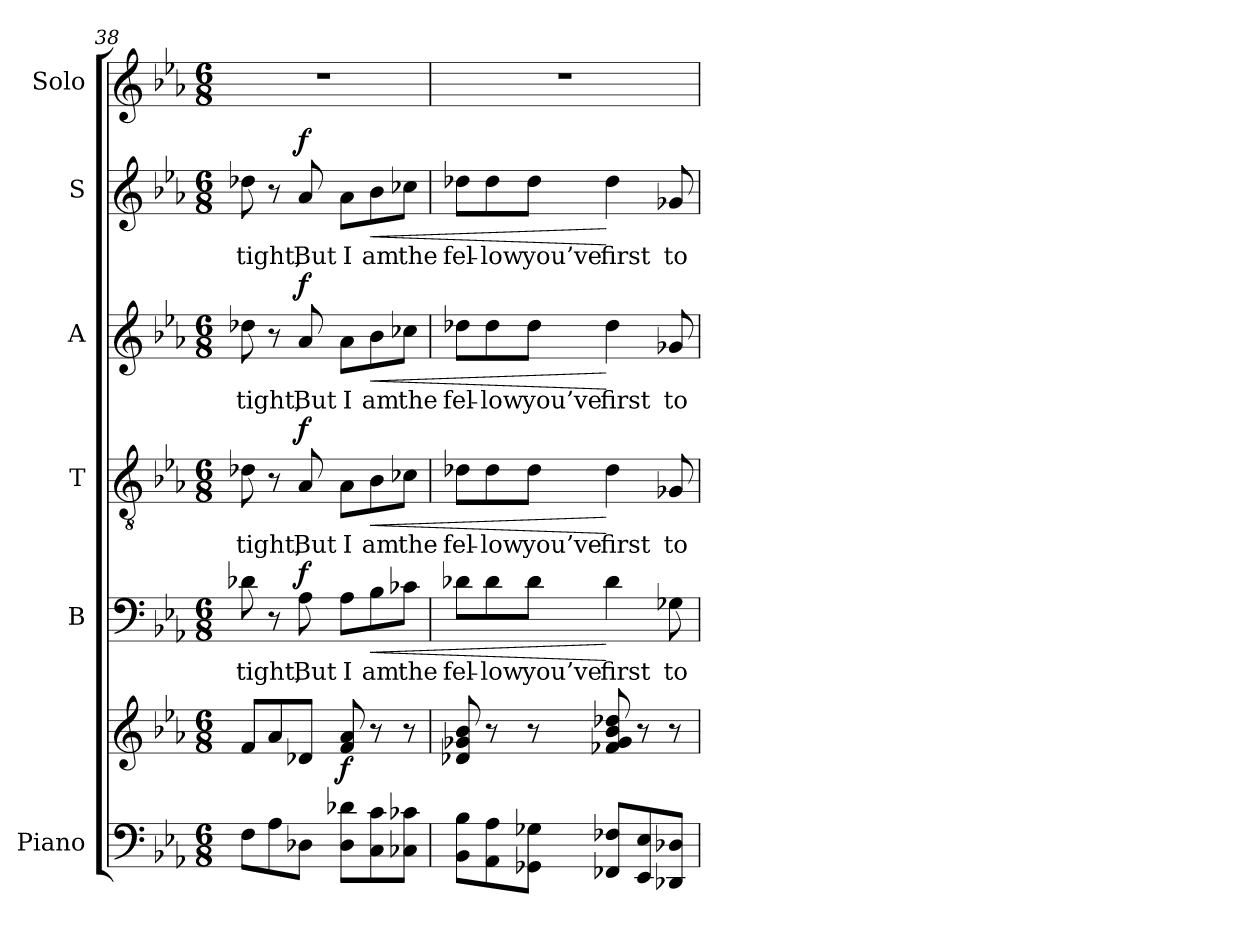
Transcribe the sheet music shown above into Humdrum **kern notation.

**kern	**kern	**dynam	**kern	**text	**dynam	**kern	**text	**dynam	**kern	**text	**dynam	**kern	**text	**dynam	**kern
*part6	*part6	*part6	*part5	*part5	*part5	*part4	*part4	*part4	*part3	*part3	*part3	*part2	*part2	*part2	*part1
*staff7	*staff6	*staff6/7	*staff5	*staff5	*staff5	*staff4	*staff4	*staff4	*staff3	*staff3	*staff3	*staff2	*staff2	*staff2	*staff1
*I"Piano	*	*	*I"B	*	*	*I"T	*	*	*I"A	*	*	*I"S	*	*	*I"Solo
*I'Pno	*	*	*I'B	*	*	*I'T	*	*	*I'A	*	*	*I'S	*	*	*
*clefF4	*clefG2	*	*clefF4	*	*	*clefGv2	*	*	*clefG2	*	*	*clefG2	*	*	*clefG2
*k[b-e-a-]	*k[b-e-a-]	*	*k[b-e-a-]	*	*	*k[b-e-a-]	*	*	*k[b-e-a-]	*	*	*k[b-e-a-]	*	*	*k[b-e-a-]
*M6/8	*M6/8	*	*M6/8	*	*	*M6/8	*	*	*M6/8	*	*	*M6/8	*	*	*M6/8
=38	=38	=38	=38	=38	=38	=38	=38	=38	=38	=38	=38	=38	=38	=38	=38
!	!	!	!	!LO:LY:b	!	!	!LO:LY:b	!	!	!LO:LY:b	!	!	!LO:LY:b	!	!
8F\L	8f/L	.	8d-X\	tight,	.	8d-X\	tight,	.	8dd-X\	tight,	.	8dd-X\	tight,	.	2.r
8A-\	8a-/	.	8r	.	.	8r	.	.	8r	.	.	8r	.	.	.
!	!	!	!	!LO:LY:b	!LO:DY:a	!	!LO:LY:b	!LO:DY:a	!	!LO:LY:b	!LO:DY:a	!	!LO:LY:b	!LO:DY:a	!
8D-X\J	8d-X/J	.	8A-\	But	f	8A-/	But	f	8a-/	But	f	8a-/	But	f	.
!	!	!LO:DY:b	!	!LO:LY:b	!	!	!LO:LY:b	!	!	!LO:LY:b	!	!	!LO:LY:b	!	!
8D-\ 8d-X\L	8f/ 8a-/	f	8A-\L	I	.	8A-\L	I	.	8a-\L	I	.	8a-\L	I	.	.
!	!	!	!	!LO:LY:b	!LO:HP:b	!	!LO:LY:b	!LO:HP:b	!	!LO:LY:b	!LO:HP:b	!	!LO:LY:b	!LO:HP:b	!
8C\ 8c\	8r	.	8B-\	am	<	8B-\	am	<	8b-\	am	<	8b-\	am	<	.
!	!	!	!	!LO:LY:b	!	!	!LO:LY:b	!	!	!LO:LY:b	!	!	!LO:LY:b	!	!
8C-X\ 8c-X\J	8r	.	8c-X\J	the	.	8c-X\J	the	.	8cc-X\J	the	.	8cc-X\J	the	.	.
=39	=39	=39	=39	=39	=39	=39	=39	=39	=39	=39	=39	=39	=39	=39	=39
!	!	!	!	!LO:LY:b	!	!	!LO:LY:b	!	!	!LO:LY:b	!	!	!LO:LY:b	!	!
8BB-\ 8B-\L	8d-X/ 8g-X/ 8b-/	.	8d-X\L	fel-	.	8d-X\L	fel-	.	8dd-X\L	fel-	.	8dd-X\L	fel-	.	2.r
!	!	!	!	!LO:LY:b	!	!	!LO:LY:b	!	!	!LO:LY:b	!	!	!LO:LY:b	!	!
8AA-\ 8A-\	8r	.	8d-\	-low	.	8d-\	-low	.	8dd-\	-low	.	8dd-\	-low	.	.
!	!	!	!	!LO:LY:b	!	!	!LO:LY:b	!	!	!LO:LY:b	!	!	!LO:LY:b	!	!
8GG-X\ 8G-X\J	8r	.	8d-\J	you’ve	.	8d-\J	you’ve	.	8dd-\J	you’ve	.	8dd-\J	you’ve	.	.
!	!	!	!	!LO:LY:b	!	!	!LO:LY:b	!	!	!LO:LY:b	!	!	!LO:LY:b	!	!
8FF-X/ 8F-X/L	8f-X/ 8g-/ 8b-/ 8dd-X/	.	4d-\	first	[	4d-\	first	[	4dd-\	first	[	4dd-\	first	[	.
8EE-/ 8E-/	8r	.	.	.	.	.	.	.	.	.	.	.	.	.	.
!	!	!	!	!LO:LY:b	!	!	!LO:LY:b	!	!	!LO:LY:b	!	!	!LO:LY:b	!	!
8DD-X/ 8D-X/J	8r	.	8G-X\	to	.	8G-X/	to	.	8g-X/	to	.	8g-X/	to	.	.
=	=	=	=	=	=	=	=	=	=	=	=	=	=	=	=
*-	*-	*-	*-	*-	*-	*-	*-	*-	*-	*-	*-	*-	*-	*-	*-
